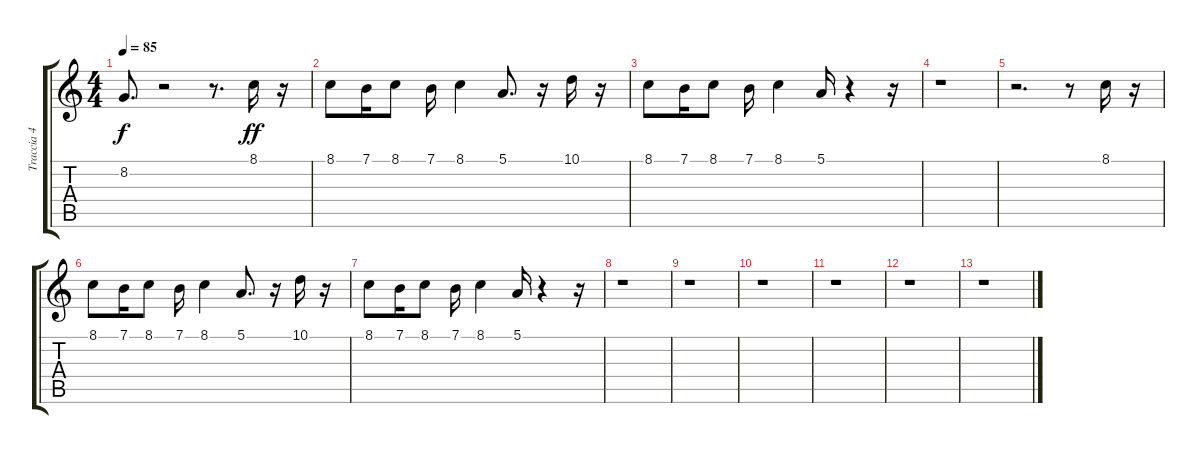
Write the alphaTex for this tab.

\track ("Traccia 4" "Traccia 4") {instrument flute}
\staff {score tabs}
\tuning (E4 B3 G3 D3 A2 E2) {hide}
\ts (4 4)
\tempo 85
\clef g2
\ks c
8.2{t}.8{d dy f} r.2 r.8{d} 8.1.16{dy ff} r.16 |
8.1.8 7.1.16 8.1.8 7.1.16 8.1.4 5.1.8{d} r.16 10.1.16 r.16 |
8.1.8 7.1.16 8.1.8 7.1.16 8.1.4 5.1.16 r.4 r.16 |
r.1 |
r.2{d} r.8 8.1.16 r.16 |
8.1.8 7.1.16 8.1.8 7.1.16 8.1.4 5.1.8{d} r.16 10.1.16 r.16 |
8.1.8 7.1.16 8.1.8 7.1.16 8.1.4 5.1.16 r.4 r.16 |
r.1 |
r.1 |
r.1 |
r.1 |
r.1 |
r.1
